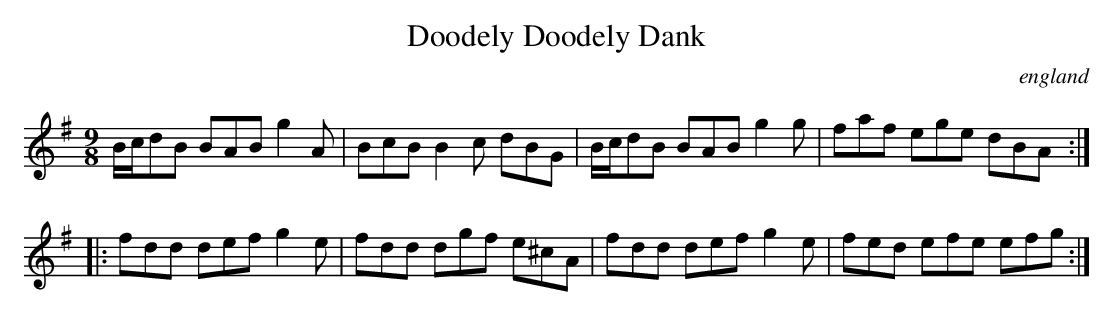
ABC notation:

X:1
T:Doodely Doodely Dank
O:england
M:9/8
K:G
B/c/dB BAB g2A|BcB B2c dBG|B/c/dB BAB g2g|faf ege dBA:|
|:fdd def g2e|fdd dgf e^cA|fdd def g2e|fed efe efg:|
